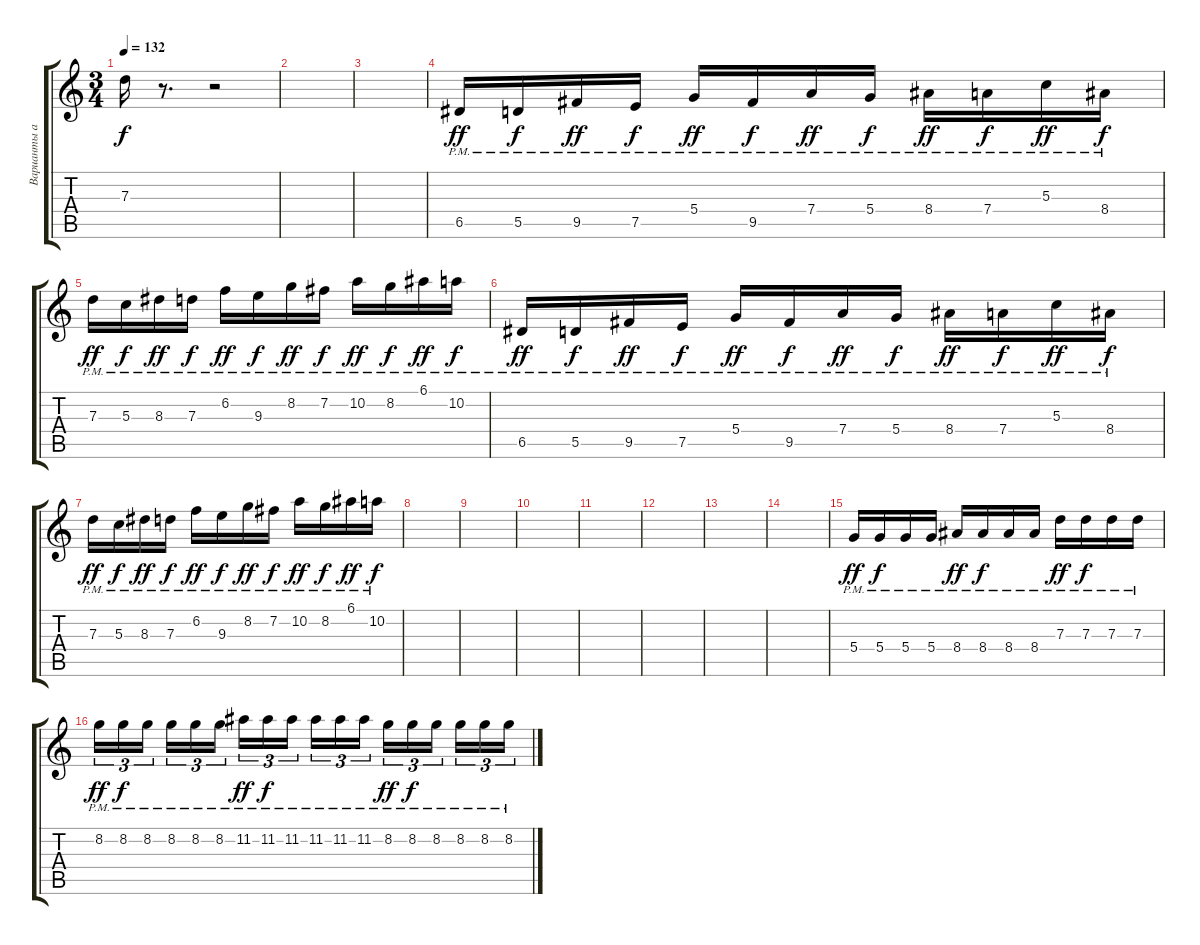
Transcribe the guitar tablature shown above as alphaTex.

\track ("Варианты апликатур" "Варианты а") {mute instrument electricguitarclean}
\staff {score tabs}
\tuning (E4 B3 G3 D3 A2 E2) {hide}
\ts (3 4)
\tempo 132
\clef g2
\ks c
7.3.16{dy f} r.8{d} r.2 |
|
|
6.5{pm}.16{dy ff} 5.5{pm}.16{dy f} 9.5{pm}.16{dy ff} 7.5{pm}.16{dy f} 5.4{pm}.16{dy ff} 9.5{pm}.16{dy f} 7.4{pm}.16{dy ff} 5.4{pm}.16{dy f} 8.4{pm}.16{dy ff} 7.4{pm}.16{dy f} 5.3{pm}.16{dy ff} 8.4{pm}.16{dy f} |
7.3{pm}.16{dy ff} 5.3{pm}.16{dy f} 8.3{pm}.16{dy ff} 7.3{pm}.16{dy f} 6.2{pm}.16{dy ff} 9.3{pm}.16{dy f} 8.2{pm}.16{dy ff} 7.2{pm}.16{dy f} 10.2{pm}.16{dy ff} 8.2{pm}.16{dy f} 6.1{pm}.16{dy ff} 10.2{pm}.16{dy f} |
6.5{pm}.16{dy ff} 5.5{pm}.16{dy f} 9.5{pm}.16{dy ff} 7.5{pm}.16{dy f} 5.4{pm}.16{dy ff} 9.5{pm}.16{dy f} 7.4{pm}.16{dy ff} 5.4{pm}.16{dy f} 8.4{pm}.16{dy ff} 7.4{pm}.16{dy f} 5.3{pm}.16{dy ff} 8.4{pm}.16{dy f} |
7.3{pm}.16{dy ff} 5.3{pm}.16{dy f} 8.3{pm}.16{dy ff} 7.3{pm}.16{dy f} 6.2{pm}.16{dy ff} 9.3{pm}.16{dy f} 8.2{pm}.16{dy ff} 7.2{pm}.16{dy f} 10.2{pm}.16{dy ff} 8.2{pm}.16{dy f} 6.1{pm}.16{dy ff} 10.2{pm}.16{dy f} |
|
|
|
|
|
|
|
5.4{pm}.16{dy ff} 5.4{pm}.16{dy f} 5.4{pm}.16 5.4{pm}.16 8.4{pm}.16{dy ff} 8.4{pm}.16{dy f} 8.4{pm}.16 8.4{pm}.16 7.3{pm}.16{dy ff} 7.3{pm}.16{dy f} 7.3{pm}.16 7.3{pm}.16 |
8.2{pm}.16{tu (3 2) dy ff} 8.2{pm}.16{tu (3 2) dy f} 8.2{pm}.16{tu (3 2) beam splitsecondary} 8.2{pm}.16{tu (3 2)} 8.2{pm}.16{tu (3 2)} 8.2{pm}.16{tu (3 2)} 11.2{pm}.16{tu (3 2) dy ff} 11.2{pm}.16{tu (3 2) dy f} 11.2{pm}.16{tu (3 2) beam splitsecondary} 11.2{pm}.16{tu (3 2)} 11.2{pm}.16{tu (3 2)} 11.2{pm}.16{tu (3 2)} 8.2{pm}.16{tu (3 2) dy ff} 8.2{pm}.16{tu (3 2) dy f} 8.2{pm}.16{tu (3 2) beam splitsecondary} 8.2{pm}.16{tu (3 2)} 8.2{pm}.16{tu (3 2)} 8.2{pm}.16{tu (3 2)}
